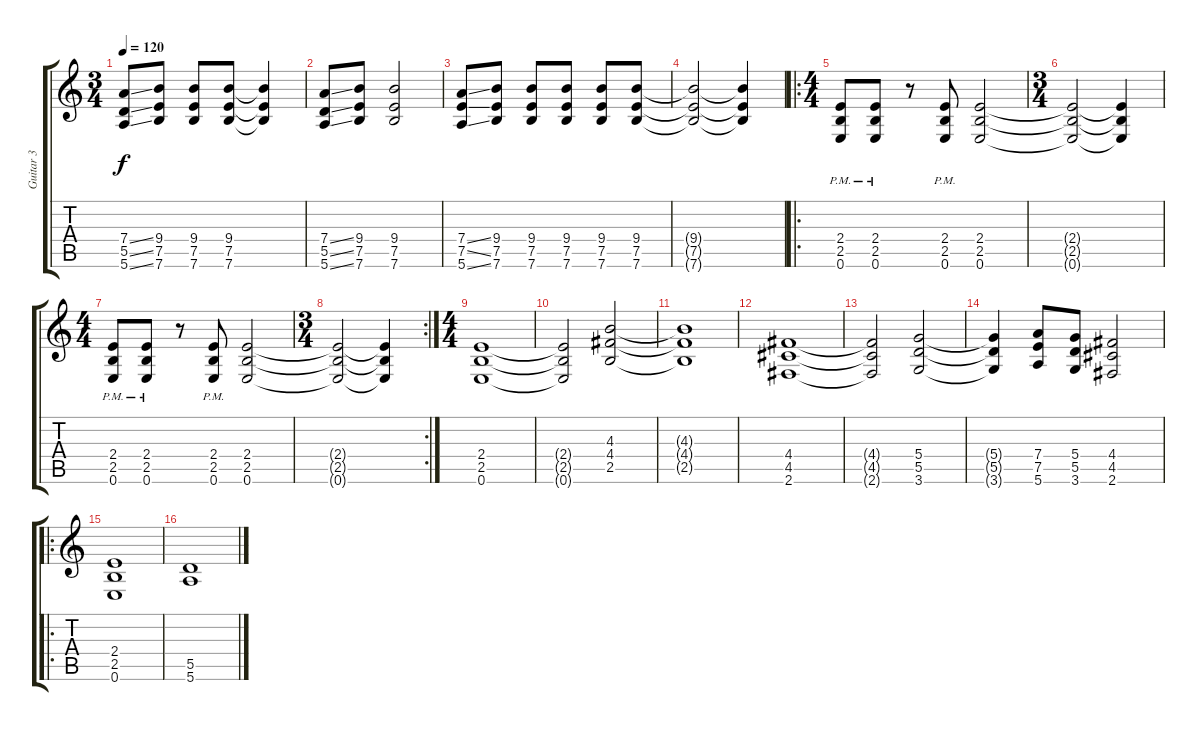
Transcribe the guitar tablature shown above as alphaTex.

\track ("Guitar 3" "Guitar 3") {instrument distortionguitar}
\staff {score tabs}
\tuning (E4 B3 G3 D3 A2 E2) {hide}
\ts (3 4)
\tempo 120
\clef g2
\ks c
(7.4{ss} 5.5{ss} 5.6{ss}).8{dy f} (9.4 7.5 7.6).8 (9.4 7.5 7.6).8 (9.4 7.5 7.6).8 (9.4{t} 7.5{t} 7.6{t}).4 |
(7.4{ss} 5.5{ss} 5.6{ss}).8 (9.4 7.5 7.6).8 (9.4 7.5 7.6).2 |
(7.4{ss} 7.5{ss} 5.6{ss}).8 (9.4 7.5 7.6).8 (9.4 7.5 7.6).8 (9.4 7.5 7.6).8 (9.4 7.5 7.6).8 (9.4 7.5 7.6).8 |
(9.4{t} 7.5{t} 7.6{t}).2 (9.4{t} 7.5{t} 7.6{t}).4 |
\ro
\ts (4 4)
(2.4{pm} 2.5{pm} 0.6{pm}).8 (2.4{pm} 2.5{pm} 0.6{pm}).8 r.8 (2.4{pm} 2.5{pm} 0.6{pm}).8 (2.4 2.5 0.6).2 |
\ts (3 4)
(2.4{t} 2.5{t} 0.6{t}).2 (2.4{t} 2.5{t} 0.6{t}).4 |
\ts (4 4)
(2.4{pm} 2.5{pm} 0.6{pm}).8 (2.4{pm} 2.5{pm} 0.6{pm}).8 r.8 (2.4{pm} 2.5{pm} 0.6{pm}).8 (2.4 2.5 0.6).2 |
\rc 2
\ts (3 4)
(2.4{t} 2.5{t} 0.6{t}).2 (2.4{t} 2.5{t} 0.6{t}).4 |
\ts (4 4)
(2.4 2.5 0.6).1 |
(2.4{t} 2.5{t} 0.6{t}).2 (4.3 4.4 2.5).2 |
(4.3{t} 4.4{t} 2.5{t}).1 |
(4.4 4.5 2.6).1 |
(4.4{t} 4.5{t} 2.6{t}).2 (5.4 5.5 3.6).2 |
(5.4{t} 5.5{t} 3.6{t}).4 (7.4 7.5 5.6).8 (5.4 5.5 3.6).8 (4.4 4.5 2.6).2 |
\ro
(2.4 2.5 0.6).1 |
(5.5 5.6).1
